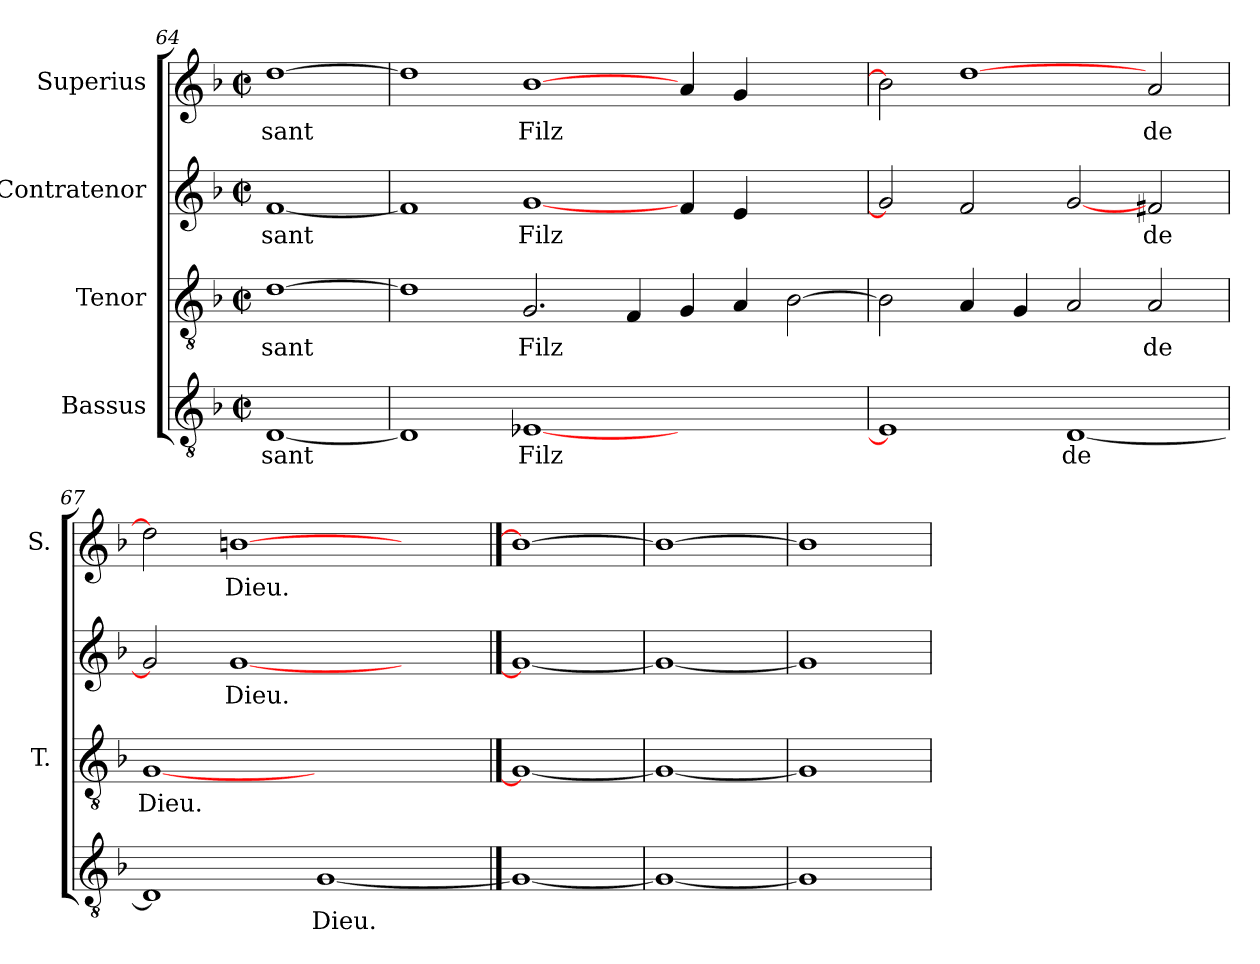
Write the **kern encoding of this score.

**kern	**text	**kern	**text	**kern	**text	**kern	**text
*part4	*part4	*part3	*part3	*part2	*part2	*part1	*part1
*staff4	*staff4	*staff3	*staff3	*staff2	*staff2	*staff1	*staff1
*I"Bassus	*	*I"Tenor	*	*I"Contratenor	*	*I"Superius	*
*	*	*I'T.	*	*	*	*I'S.	*
*clefGv2	*	*clefGv2	*	*clefG2	*	*clefG2	*
*k[b-]	*	*k[b-]	*	*k[b-]	*	*k[b-]	*
*F:	*	*F:	*	*F:	*	*F:	*
*M2/2	*	*M2/2	*	*M2/2	*	*M2/2	*
*met(c|)	*	*met(c|)	*	*met(c|)	*	*met(c|)	*
=64	=64	=64	=64	=64	=64	=64	=64
[1D/	-sant	[1d\	-sant	[1f/	-sant	[1dd\	-sant
=65	=65	=65	=65	=65	=65	=65	=65
1D/]	.	1d\]	.	1f/]	.	1dd\]	.
[1E-X/	Filz	2.G/	Filz	[1g/	Filz	[1b-\	Filz
.	.	4F/	.	.	.	.	.
1ryy	.	4G/	.	4f/	.	4a/	.
.	.	4A/	.	4e/	.	4g/	.
.	.	[2B-\	.	2ryy	.	2ryy	.
=66	=66	=66	=66	=66	=66	=66	=66
1E-/]	.	2B-\]	.	2g/]	.	2b-\]	.
.	.	4A/	.	2f/	.	[1dd\	.
.	.	4G/	.	.	.	.	.
[1D/	de	2A/	.	[2g/	.	.	.
.	.	2A/	de	2f#X/	de	2a/	de
=67	=67	=67	=67	=67	=67	=67	=67
1D/]	.	[1G/	Dieu.	2g/]	.	2dd\]	.
.	.	.	.	[1g/	Dieu.	[1bn\	Dieu.
[1G/	Dieu.	1ryy	.	.	.	.	.
.	.	.	.	2ryy	.	2ryy	.
==68	==68	==68	==68	==68	==68	==68	==68
1G/_	.	1G/_	.	1g/_	.	1b\_	.
=69	=69	=69	=69	=69	=69	=69	=69
1G/_	.	1G/_	.	1g/_	.	1b\_	.
=70	=70	=70	=70	=70	=70	=70	=70
1G/]	.	1G/]	.	1g/]	.	1b\]	.
=	=	=	=	=	=	=	=
*-	*-	*-	*-	*-	*-	*-	*-
